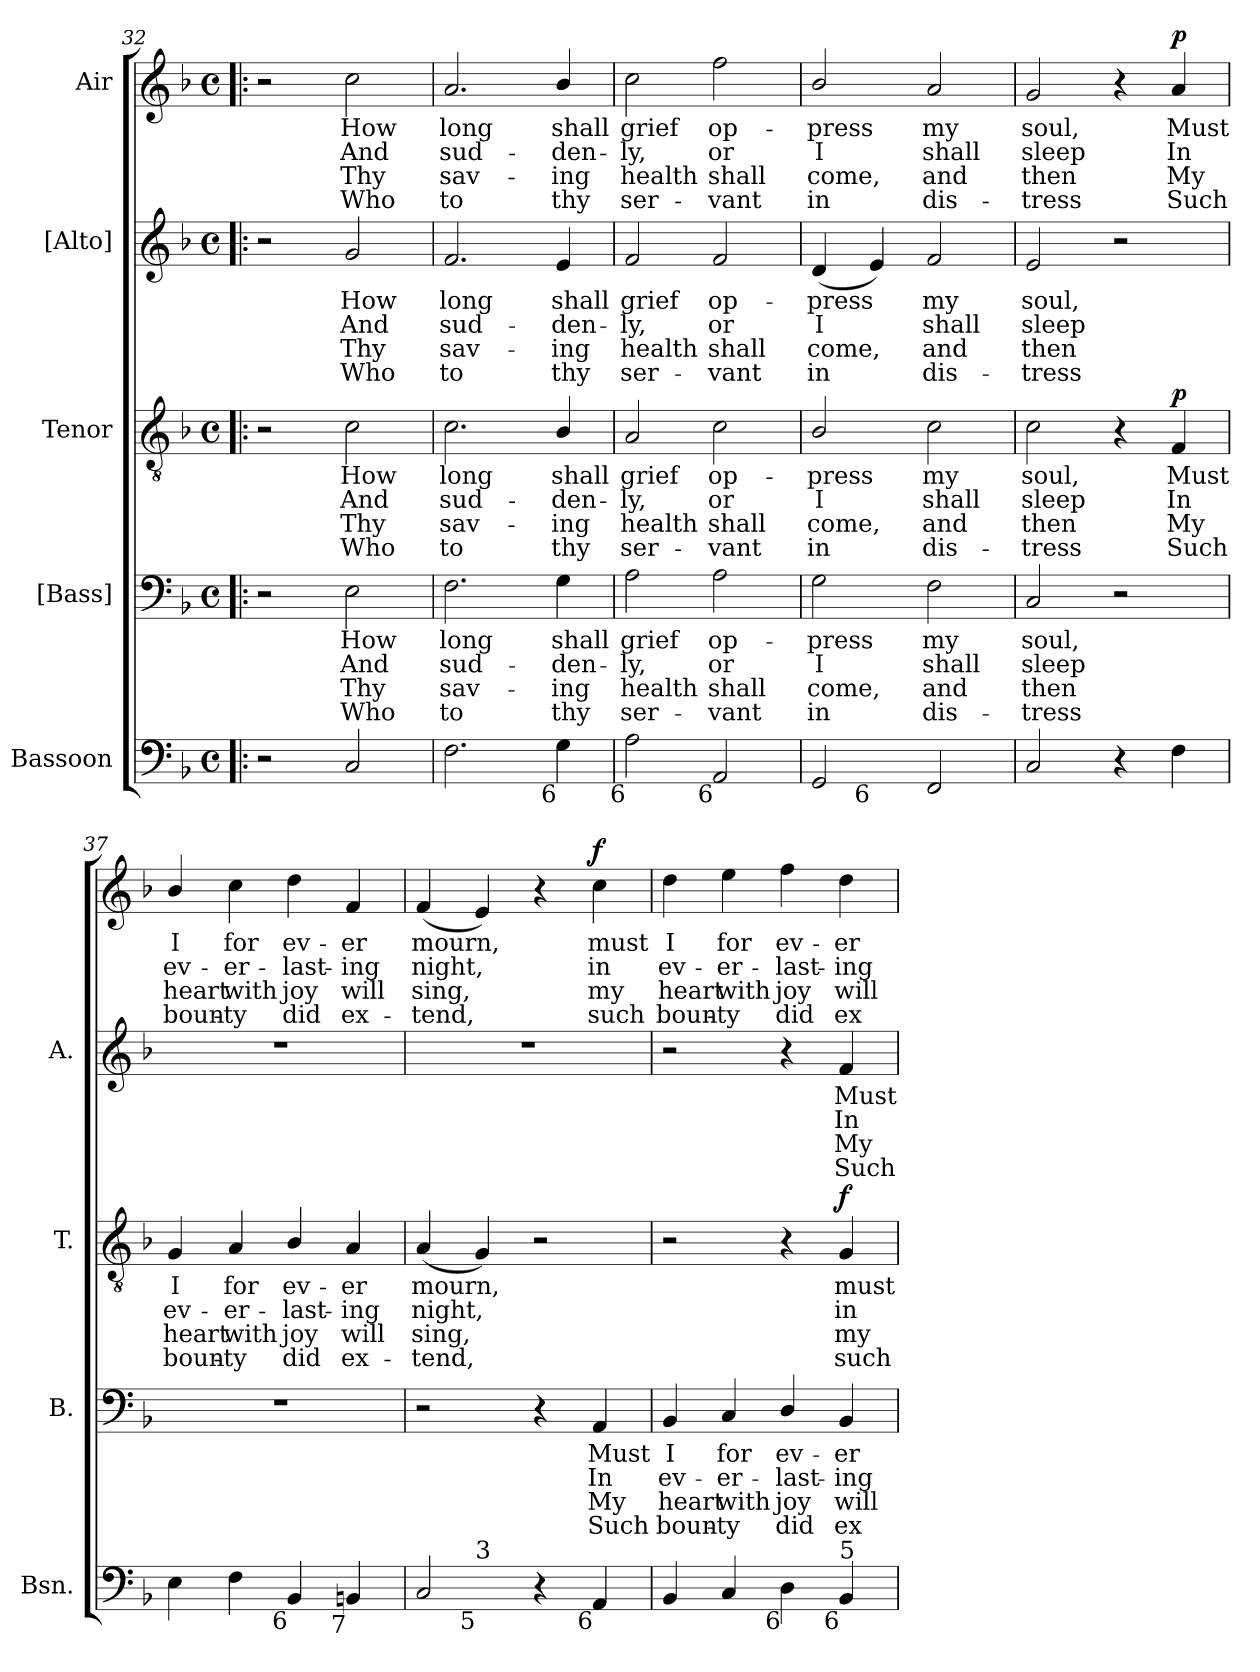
**kern	**kern	**text	**text	**text	**text	**kern	**text	**text	**text	**text	**dynam	**kern	**text	**text	**text	**text	**kern	**text	**text	**text	**text	**dynam
*part5	*part4	*part4	*part4	*part4	*part4	*part3	*part3	*part3	*part3	*part3	*part3	*part2	*part2	*part2	*part2	*part2	*part1	*part1	*part1	*part1	*part1	*part1
*staff5	*staff4	*staff4	*staff4	*staff4	*staff4	*staff3	*staff3	*staff3	*staff3	*staff3	*staff3	*staff2	*staff2	*staff2	*staff2	*staff2	*staff1	*staff1	*staff1	*staff1	*staff1	*staff1
*I"Bassoon	*I"[Bass]	*	*	*	*	*I"Tenor	*	*	*	*	*	*I"[Alto]	*	*	*	*	*I"Air	*	*	*	*	*
*I'Bsn.	*I'B.	*	*	*	*	*I'T.	*	*	*	*	*	*I'A.	*	*	*	*	*	*	*	*	*	*
!!LO:LB:g=z
*clefF4	*clefF4	*	*	*	*	*clefGv2	*	*	*	*	*	*clefG2	*	*	*	*	*clefG2	*	*	*	*	*
*	*	*	*	*	*	*ITrd7c12	*	*	*	*	*	*	*	*	*	*	*	*	*	*	*	*
*k[b-]	*k[b-]	*	*	*	*	*k[b-]	*	*	*	*	*	*k[b-]	*	*	*	*	*k[b-]	*	*	*	*	*
*F:	*F:	*	*	*	*	*F:	*	*	*	*	*	*F:	*	*	*	*	*F:	*	*	*	*	*
*M4/4	*M4/4	*	*	*	*	*M4/4	*	*	*	*	*	*M4/4	*	*	*	*	*M4/4	*	*	*	*	*
*met(c)	*met(c)	*	*	*	*	*met(c)	*	*	*	*	*	*met(c)	*	*	*	*	*met(c)	*	*	*	*	*
=32!|:	=32!|:	=32!|:	=32!|:	=32!|:	=32!|:	=32!|:	=32!|:	=32!|:	=32!|:	=32!|:	=32!|:	=32!|:	=32!|:	=32!|:	=32!|:	=32!|:	=32!|:	=32!|:	=32!|:	=32!|:	=32!|:	=32!|:
2r	2r	.	.	.	.	2r	.	.	.	.	.	2r	.	.	.	.	2r	.	.	.	.	.
!	!	!LO:LY:b:color=#000000	!LO:LY:b:color=#000000	!LO:LY:b:color=#000000	!LO:LY:b:color=#000000	!	!	!	!	!	!	!	!	!	!	!	!	!	!	!	!	!
!	!	!	!	!	!	!	!LO:LY:b:color=#000000	!LO:LY:b:color=#000000	!LO:LY:b:color=#000000	!LO:LY:b:color=#000000	!	!	!	!	!	!	!	!	!	!	!	!
!	!	!	!	!	!	!	!	!	!	!	!	!	!LO:LY:b:color=#000000	!LO:LY:b:color=#000000	!LO:LY:b:color=#000000	!LO:LY:b:color=#000000	!	!	!	!	!	!
!	!	!	!	!	!	!	!	!	!	!	!	!	!	!	!	!	!	!LO:LY:b:color=#000000	!LO:LY:b:color=#000000	!LO:LY:b:color=#000000	!LO:LY:b:color=#000000	!
2Ci/	2Ei\	How	And	Thy	Who	2Ci\	How	And	Thy	Who	.	2gi/	How	And	Thy	Who	2cci\	How	And	Thy	Who	.
=33	=33	=33	=33	=33	=33	=33	=33	=33	=33	=33	=33	=33	=33	=33	=33	=33	=33	=33	=33	=33	=33	=33
!	!	!LO:LY:b:color=#000000	!LO:LY:b:color=#000000	!LO:LY:b:color=#000000	!LO:LY:b:color=#000000	!	!	!	!	!	!	!	!	!	!	!	!	!	!	!	!	!
!	!	!	!	!	!	!	!LO:LY:b:color=#000000	!LO:LY:b:color=#000000	!LO:LY:b:color=#000000	!LO:LY:b:color=#000000	!	!	!	!	!	!	!	!	!	!	!	!
!	!	!	!	!	!	!	!	!	!	!	!	!	!LO:LY:b:color=#000000	!LO:LY:b:color=#000000	!LO:LY:b:color=#000000	!LO:LY:b:color=#000000	!	!	!	!	!	!
!	!	!	!	!	!	!	!	!	!	!	!	!	!	!	!	!	!	!LO:LY:b:color=#000000	!LO:LY:b:color=#000000	!LO:LY:b:color=#000000	!LO:LY:b:color=#000000	!
2.Fi\	2.Fi\	long	sud-	sav-	-to	2.Ci\	long	sud-	sav-	-to	.	2.fi/	long	sud-	sav-	-to	2.ai/	long	sud-	sav-	-to	.
!	!	!LO:LY:b:color=#000000	!LO:LY:b:color=#000000	!LO:LY:b:color=#000000	!LO:LY:b:color=#000000	!	!	!	!	!	!	!	!	!	!	!	!	!	!	!	!	!
!	!	!	!	!	!	!	!LO:LY:b:color=#000000	!LO:LY:b:color=#000000	!LO:LY:b:color=#000000	!LO:LY:b:color=#000000	!	!	!	!	!	!	!	!	!	!	!	!
!	!	!	!	!	!	!	!	!	!	!	!	!	!LO:LY:b:color=#000000	!LO:LY:b:color=#000000	!LO:LY:b:color=#000000	!LO:LY:b:color=#000000	!	!	!	!	!	!
!LO:TX:b:rj:t=6	!	!	!	!	!	!	!	!	!	!	!	!	!	!	!	!	!	!	!	!	!	!
!	!	!	!	!	!	!	!	!	!	!	!	!	!	!	!	!	!	!LO:LY:b:color=#000000	!LO:LY:b:color=#000000	!LO:LY:b:color=#000000	!LO:LY:b:color=#000000	!
4Gi\	4Gi\	shall	-den-	ing	thy	4BB-i/	shall	-den-	ing	thy	.	4ei/	shall	-den-	ing	thy	4b-i/	shall	-den-	ing	thy	.
=34	=34	=34	=34	=34	=34	=34	=34	=34	=34	=34	=34	=34	=34	=34	=34	=34	=34	=34	=34	=34	=34	=34
!	!	!LO:LY:b:color=#000000	!LO:LY:b:color=#000000	!LO:LY:b:color=#000000	!LO:LY:b:color=#000000	!	!	!	!	!	!	!	!	!	!	!	!	!	!	!	!	!
!	!	!	!	!	!	!	!LO:LY:b:color=#000000	!LO:LY:b:color=#000000	!LO:LY:b:color=#000000	!LO:LY:b:color=#000000	!	!	!	!	!	!	!	!	!	!	!	!
!	!	!	!	!	!	!	!	!	!	!	!	!	!LO:LY:b:color=#000000	!LO:LY:b:color=#000000	!LO:LY:b:color=#000000	!LO:LY:b:color=#000000	!	!	!	!	!	!
!LO:TX:b:rj:t=6	!	!	!	!	!	!	!	!	!	!	!	!	!	!	!	!	!	!	!	!	!	!
!	!	!	!	!	!	!	!	!	!	!	!	!	!	!	!	!	!	!LO:LY:b:color=#000000	!LO:LY:b:color=#000000	!LO:LY:b:color=#000000	!LO:LY:b:color=#000000	!
2Ai\	2Ai\	grief	-ly,	health	ser-	2AAi/	grief	-ly,	health	ser-	.	2fi/	grief	-ly,	health	ser-	2cci\	grief	-ly,	health	ser-	.
!	!	!LO:LY:b:color=#000000	!LO:LY:b:color=#000000	!LO:LY:b:color=#000000	!LO:LY:b:color=#000000	!	!	!	!	!	!	!	!	!	!	!	!	!	!	!	!	!
!	!	!	!	!	!	!	!LO:LY:b:color=#000000	!LO:LY:b:color=#000000	!LO:LY:b:color=#000000	!LO:LY:b:color=#000000	!	!	!	!	!	!	!	!	!	!	!	!
!	!	!	!	!	!	!	!	!	!	!	!	!	!LO:LY:b:color=#000000	!LO:LY:b:color=#000000	!LO:LY:b:color=#000000	!LO:LY:b:color=#000000	!	!	!	!	!	!
!LO:TX:b:rj:t=6	!	!	!	!	!	!	!	!	!	!	!	!	!	!	!	!	!	!	!	!	!	!
!	!	!	!	!	!	!	!	!	!	!	!	!	!	!	!	!	!	!LO:LY:b:color=#000000	!LO:LY:b:color=#000000	!LO:LY:b:color=#000000	!LO:LY:b:color=#000000	!
2AAi/	2Ai\	op-	or	-shall	vant	2Ci\	op-	or	-shall	vant	.	2fi/	op-	or	-shall	vant	2ffi\	op-	or	-shall	vant	.
=35	=35	=35	=35	=35	=35	=35	=35	=35	=35	=35	=35	=35	=35	=35	=35	=35	=35	=35	=35	=35	=35	=35
!	!	!LO:LY:b:color=#000000	!LO:LY:b:color=#000000	!LO:LY:b:color=#000000	!LO:LY:b:color=#000000	!	!	!	!	!	!	!	!	!	!	!	!	!	!	!	!	!
!	!	!	!	!	!	!	!LO:LY:b:color=#000000	!LO:LY:b:color=#000000	!LO:LY:b:color=#000000	!LO:LY:b:color=#000000	!	!	!	!	!	!	!	!	!	!	!	!
!	!	!	!	!	!	!	!	!	!	!	!	!	!LO:LY:b:color=#000000	!LO:LY:b:color=#000000	!LO:LY:b:color=#000000	!LO:LY:b:color=#000000	!	!	!	!	!	!
!LO:TX:b:rj:t=5	!	!	!	!	!	!	!	!	!	!	!	!	!	!	!	!	!	!	!	!	!	!
!	!	!	!	!	!	!	!	!	!	!	!	!	!	!	!	!	!	!LO:LY:b:color=#000000	!LO:LY:b:color=#000000	!LO:LY:b:color=#000000	!LO:LY:b:color=#000000	!
*^	*	*	*	*	*	*	*	*	*	*	*	*	*	*	*	*	*	*	*	*	*	*
2GGi/	4ryy	2Gi\	-press	I	come,	in	2BB-i/	-press	I	come,	in	.	(4di/	-press	I	come,	in	2b-i/	-press	I	come,	in	.
!	!LO:TX:b:rj:t=6	!	!	!	!	!	!	!	!	!	!	!	!	!	!	!	!	!	!	!	!	!	!
.	2.ryy	.	.	.	.	.	.	.	.	.	.	.	4ei/)	.	.	.	.	.	.	.	.	.	.
!	!	!	!LO:LY:b:color=#000000	!LO:LY:b:color=#000000	!LO:LY:b:color=#000000	!LO:LY:b:color=#000000	!	!	!	!	!	!	!	!	!	!	!	!	!	!	!	!	!
!	!	!	!	!	!	!	!	!LO:LY:b:color=#000000	!LO:LY:b:color=#000000	!LO:LY:b:color=#000000	!LO:LY:b:color=#000000	!	!	!	!	!	!	!	!	!	!	!	!
!	!	!	!	!	!	!	!	!	!	!	!	!	!	!LO:LY:b:color=#000000	!LO:LY:b:color=#000000	!LO:LY:b:color=#000000	!LO:LY:b:color=#000000	!	!	!	!	!	!
!	!	!	!	!	!	!	!	!	!	!	!	!	!	!	!	!	!	!	!LO:LY:b:color=#000000	!LO:LY:b:color=#000000	!LO:LY:b:color=#000000	!LO:LY:b:color=#000000	!
2FFi/	.	2Fi\	my	shall	and	dis-	2Ci\	my	shall	and	dis-	.	2fi/	my	shall	and	dis-	2ai/	my	shall	and	dis-	.
*v	*v	*	*	*	*	*	*	*	*	*	*	*	*	*	*	*	*	*	*	*	*	*	*
=36	=36	=36	=36	=36	=36	=36	=36	=36	=36	=36	=36	=36	=36	=36	=36	=36	=36	=36	=36	=36	=36	=36
*^	*	*	*	*	*	*	*	*	*	*	*	*	*	*	*	*	*	*	*	*	*	*
!	!	!	!LO:LY:b:color=#000000	!LO:LY:b:color=#000000	!LO:LY:b:color=#000000	!LO:LY:b:color=#000000	!	!	!	!	!	!	!	!	!	!	!	!	!	!	!	!	!
*v	*v	*	*	*	*	*	*	*	*	*	*	*	*	*	*	*	*	*	*	*	*	*	*
*^	*	*	*	*	*	*	*	*	*	*	*	*	*	*	*	*	*	*	*	*	*	*
!	!	!	!	!	!	!	!	!LO:LY:b:color=#000000	!LO:LY:b:color=#000000	!LO:LY:b:color=#000000	!LO:LY:b:color=#000000	!	!	!	!	!	!	!	!	!	!	!	!
*v	*v	*	*	*	*	*	*	*	*	*	*	*	*	*	*	*	*	*	*	*	*	*	*
*^	*	*	*	*	*	*	*	*	*	*	*	*	*	*	*	*	*	*	*	*	*	*
!	!	!	!	!	!	!	!	!	!	!	!	!	!	!LO:LY:b:color=#000000	!LO:LY:b:color=#000000	!LO:LY:b:color=#000000	!LO:LY:b:color=#000000	!	!	!	!	!	!
*v	*v	*	*	*	*	*	*	*	*	*	*	*	*	*	*	*	*	*	*	*	*	*	*
*^	*	*	*	*	*	*	*	*	*	*	*	*	*	*	*	*	*	*	*	*	*	*
!	!	!	!	!	!	!	!	!	!	!	!	!	!	!	!	!	!	!	!LO:LY:b:color=#000000	!LO:LY:b:color=#000000	!LO:LY:b:color=#000000	!LO:LY:b:color=#000000	!
*v	*v	*	*	*	*	*	*	*	*	*	*	*	*	*	*	*	*	*	*	*	*	*	*
2Ci/	2Ci/	soul,	sleep	-then	tress	2Ci\	soul,	sleep	-then	tress	.	2ei/	soul,	sleep	-then	tress	2gi/	soul,	sleep	-then	tress	.
4r	2r	.	.	.	.	4r	.	.	.	.	.	2r	.	.	.	.	4r	.	.	.	.	.
!	!	!	!	!	!	!	!LO:LY:b:color=#000000	!LO:LY:b:color=#000000	!LO:LY:b:color=#000000	!LO:LY:b:color=#000000	!	!	!	!	!	!	!	!	!	!	!	!
!	!	!	!	!	!	!	!	!	!	!	!	!	!	!	!	!	!	!LO:LY:b:color=#000000	!LO:LY:b:color=#000000	!LO:LY:b:color=#000000	!LO:LY:b:color=#000000	!
4Fi\	.	.	.	.	.	4FFi/	Must	In	My	Such	p	.	.	.	.	.	4ai/	Must	In	My	Such	p
=37	=37	=37	=37	=37	=37	=37	=37	=37	=37	=37	=37	=37	=37	=37	=37	=37	=37	=37	=37	=37	=37	=37
!	!	!	!	!	!	!	!LO:LY:b:color=#000000	!LO:LY:b:color=#000000	!LO:LY:b:color=#000000	!LO:LY:b:color=#000000	!	!	!	!	!	!	!	!	!	!	!	!
!	!	!	!	!	!	!	!	!	!	!	!	!	!	!	!	!	!	!LO:LY:b:color=#000000	!LO:LY:b:color=#000000	!LO:LY:b:color=#000000	!LO:LY:b:color=#000000	!
4Ei\	1r	.	.	.	.	4GGi/	I	ev-	heart	boun-	.	1r	.	.	.	.	4b-i/	I	ev-	heart	boun-	.
!	!	!	!	!	!	!	!LO:LY:b:color=#000000	!LO:LY:b:color=#000000	!LO:LY:b:color=#000000	!LO:LY:b:color=#000000	!	!	!	!	!	!	!	!	!	!	!	!
!	!	!	!	!	!	!	!	!	!	!	!	!	!	!	!	!	!	!LO:LY:b:color=#000000	!LO:LY:b:color=#000000	!LO:LY:b:color=#000000	!LO:LY:b:color=#000000	!
4Fi\	.	.	.	.	.	4AAi/	for	-er-	-with	ty	.	.	.	.	.	.	4cci\	for	-er-	-with	ty	.
!	!	!	!	!	!	!	!LO:LY:b:color=#000000	!LO:LY:b:color=#000000	!LO:LY:b:color=#000000	!LO:LY:b:color=#000000	!	!	!	!	!	!	!	!	!	!	!	!
!LO:TX:b:rj:t=6	!	!	!	!	!	!	!	!	!	!	!	!	!	!	!	!	!	!	!	!	!	!
!	!	!	!	!	!	!	!	!	!	!	!	!	!	!	!	!	!	!LO:LY:b:color=#000000	!LO:LY:b:color=#000000	!LO:LY:b:color=#000000	!LO:LY:b:color=#000000	!
4BB-i/	.	.	.	.	.	4BB-i/	ev-	-last-	joy	did	.	.	.	.	.	.	4ddi\	ev-	-last-	joy	did	.
!	!	!	!	!	!	!	!LO:LY:b:color=#000000	!LO:LY:b:color=#000000	!LO:LY:b:color=#000000	!LO:LY:b:color=#000000	!	!	!	!	!	!	!	!	!	!	!	!
!LO:TX:b:rj:t=7	!	!	!	!	!	!	!	!	!	!	!	!	!	!	!	!	!	!	!	!	!	!
!	!	!	!	!	!	!	!	!	!	!	!	!	!	!	!	!	!	!LO:LY:b:color=#000000	!LO:LY:b:color=#000000	!LO:LY:b:color=#000000	!LO:LY:b:color=#000000	!
4BBni/	.	.	.	.	.	4AAi/	-er	-ing	will	ex-	.	.	.	.	.	.	4fi/	-er	-ing	will	ex-	.
=38	=38	=38	=38	=38	=38	=38	=38	=38	=38	=38	=38	=38	=38	=38	=38	=38	=38	=38	=38	=38	=38	=38
!	!	!	!	!	!	!	!LO:LY:b:color=#000000	!LO:LY:b:color=#000000	!LO:LY:b:color=#000000	!LO:LY:b:color=#000000	!	!	!	!	!	!	!	!	!	!	!	!
!LO:TX:b:rj:t=6	!	!	!	!	!	!	!	!	!	!	!	!	!	!	!	!	!	!	!	!	!	!
!LO:TX:t=4	!	!	!	!	!	!	!	!	!	!	!	!	!	!	!	!	!	!	!	!	!	!
!	!	!	!	!	!	!	!	!	!	!	!	!	!	!	!	!	!	!LO:LY:b:color=#000000	!LO:LY:b:color=#000000	!LO:LY:b:color=#000000	!LO:LY:b:color=#000000	!
*^	*	*	*	*	*	*	*	*	*	*	*	*	*	*	*	*	*	*	*	*	*	*
2Ci/	4ryy	2r	.	.	.	.	(4AAi/	mourn,	night,	-sing,	tend,	.	1r	.	.	.	.	(4fi/	mourn,	night,	-sing,	tend,	.
!	!LO:TX:b:rj:t=5	!	!	!	!	!	!	!	!	!	!	!	!	!	!	!	!	!	!	!	!	!	!
!	!LO:TX:t=3	!	!	!	!	!	!	!	!	!	!	!	!	!	!	!	!	!	!	!	!	!	!
.	2.ryy	.	.	.	.	.	4GGi/)	.	.	.	.	.	.	.	.	.	.	4ei/)	.	.	.	.	.
4r	.	4r	.	.	.	.	2r	.	.	.	.	.	.	.	.	.	.	4r	.	.	.	.	.
!	!	!	!LO:LY:b:color=#000000	!LO:LY:b:color=#000000	!LO:LY:b:color=#000000	!LO:LY:b:color=#000000	!	!	!	!	!	!	!	!	!	!	!	!	!	!	!	!	!
!LO:TX:b:rj:t=6	!	!	!	!	!	!	!	!	!	!	!	!	!	!	!	!	!	!	!	!	!	!	!
!	!	!	!	!	!	!	!	!	!	!	!	!	!	!	!	!	!	!	!LO:LY:b:color=#000000	!LO:LY:b:color=#000000	!LO:LY:b:color=#000000	!LO:LY:b:color=#000000	!
4AAi/	.	4AAi/	Must	In	My	Such	.	.	.	.	.	.	.	.	.	.	.	4cci\	must	in	my	such	f
*v	*v	*	*	*	*	*	*	*	*	*	*	*	*	*	*	*	*	*	*	*	*	*	*
=39	=39	=39	=39	=39	=39	=39	=39	=39	=39	=39	=39	=39	=39	=39	=39	=39	=39	=39	=39	=39	=39	=39
*^	*	*	*	*	*	*	*	*	*	*	*	*	*	*	*	*	*	*	*	*	*	*
!	!	!	!LO:LY:b:color=#000000	!LO:LY:b:color=#000000	!LO:LY:b:color=#000000	!LO:LY:b:color=#000000	!	!	!	!	!	!	!	!	!	!	!	!	!	!	!	!	!
*v	*v	*	*	*	*	*	*	*	*	*	*	*	*	*	*	*	*	*	*	*	*	*	*
*^	*	*	*	*	*	*	*	*	*	*	*	*	*	*	*	*	*	*	*	*	*	*
!	!	!	!	!	!	!	!	!	!	!	!	!	!	!	!	!	!	!	!LO:LY:b:color=#000000	!LO:LY:b:color=#000000	!LO:LY:b:color=#000000	!LO:LY:b:color=#000000	!
*v	*v	*	*	*	*	*	*	*	*	*	*	*	*	*	*	*	*	*	*	*	*	*	*
4BB-i/	4BB-i/	I	ev-	heart	boun-	2r	.	.	.	.	.	2r	.	.	.	.	4ddi\	I	ev-	heart	boun-	.
!	!	!LO:LY:b:color=#000000	!LO:LY:b:color=#000000	!LO:LY:b:color=#000000	!LO:LY:b:color=#000000	!	!	!	!	!	!	!	!	!	!	!	!	!	!	!	!	!
!	!	!	!	!	!	!	!	!	!	!	!	!	!	!	!	!	!	!LO:LY:b:color=#000000	!LO:LY:b:color=#000000	!LO:LY:b:color=#000000	!LO:LY:b:color=#000000	!
4Ci/	4Ci/	for	-er-	-with	ty	.	.	.	.	.	.	.	.	.	.	.	4eei\	for	-er-	-with	ty	.
!	!	!LO:LY:b:color=#000000	!LO:LY:b:color=#000000	!LO:LY:b:color=#000000	!LO:LY:b:color=#000000	!	!	!	!	!	!	!	!	!	!	!	!	!	!	!	!	!
!LO:TX:b:rj:t=6	!	!	!	!	!	!	!	!	!	!	!	!	!	!	!	!	!	!	!	!	!	!
!	!	!	!	!	!	!	!	!	!	!	!	!	!	!	!	!	!	!LO:LY:b:color=#000000	!LO:LY:b:color=#000000	!LO:LY:b:color=#000000	!LO:LY:b:color=#000000	!
4Di\	4Di/	ev-	-last-	joy	did	4r	.	.	.	.	.	4r	.	.	.	.	4ffi\	ev-	-last-	joy	did	.
!	!	!LO:LY:b:color=#000000	!LO:LY:b:color=#000000	!LO:LY:b:color=#000000	!LO:LY:b:color=#000000	!	!	!	!	!	!	!	!	!	!	!	!	!	!	!	!	!
!	!	!	!	!	!	!	!LO:LY:b:color=#000000	!LO:LY:b:color=#000000	!LO:LY:b:color=#000000	!LO:LY:b:color=#000000	!	!	!	!	!	!	!	!	!	!	!	!
!	!	!	!	!	!	!	!	!	!	!	!	!	!LO:LY:b:color=#000000	!LO:LY:b:color=#000000	!LO:LY:b:color=#000000	!LO:LY:b:color=#000000	!	!	!	!	!	!
!LO:TX:b:rj:t=6	!	!	!	!	!	!	!	!	!	!	!	!	!	!	!	!	!	!	!	!	!	!
!LO:TX:t=5	!	!	!	!	!	!	!	!	!	!	!	!	!	!	!	!	!	!	!	!	!	!
!	!	!	!	!	!	!	!	!	!	!	!	!	!	!	!	!	!	!LO:LY:b:color=#000000	!LO:LY:b:color=#000000	!LO:LY:b:color=#000000	!LO:LY:b:color=#000000	!
4BB-i/	4BB-i/	-er	-ing	will	ex-	4GGi/	must	in	my	such	f	4fi/	Must	In	My	Such	4ddi\	-er	-ing	will	ex-	.
=	=	=	=	=	=	=	=	=	=	=	=	=	=	=	=	=	=	=	=	=	=	=
*-	*-	*-	*-	*-	*-	*-	*-	*-	*-	*-	*-	*-	*-	*-	*-	*-	*-	*-	*-	*-	*-	*-
